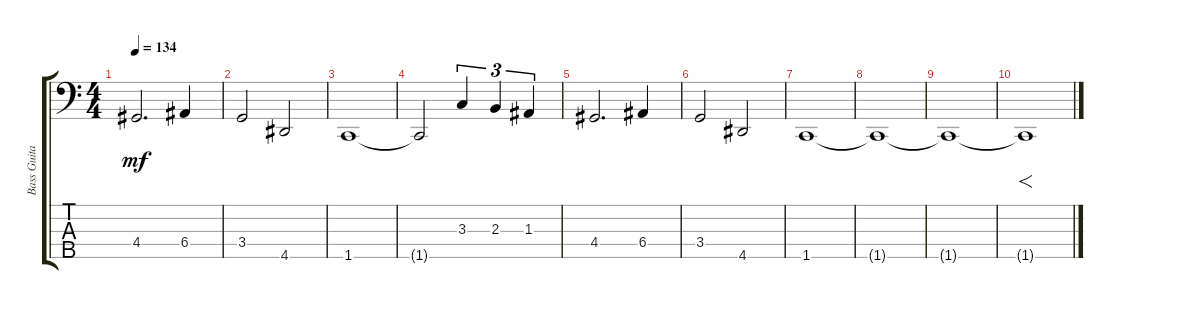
\track ("Bass Guitar" "Bass Guita") {instrument electricbassfinger}
\staff {score tabs}
\tuning (G2 D2 A1 E1 B0) {hide}
\ts (4 4)
\tempo 134
\clef f4
\ks c
4.4.2{d dy mf} 6.4.4 |
3.4.2 4.5.2 |
1.5.1 |
1.5{t}.2 3.3.4{tu (3 2)} 2.3.4{tu (3 2)} 1.3.4{tu (3 2)} |
4.4.2{d} 6.4.4 |
3.4.2 4.5.2 |
1.5.1 |
1.5{t}.1 |
1.5{t}.1 |
1.5{t}.1{f}
